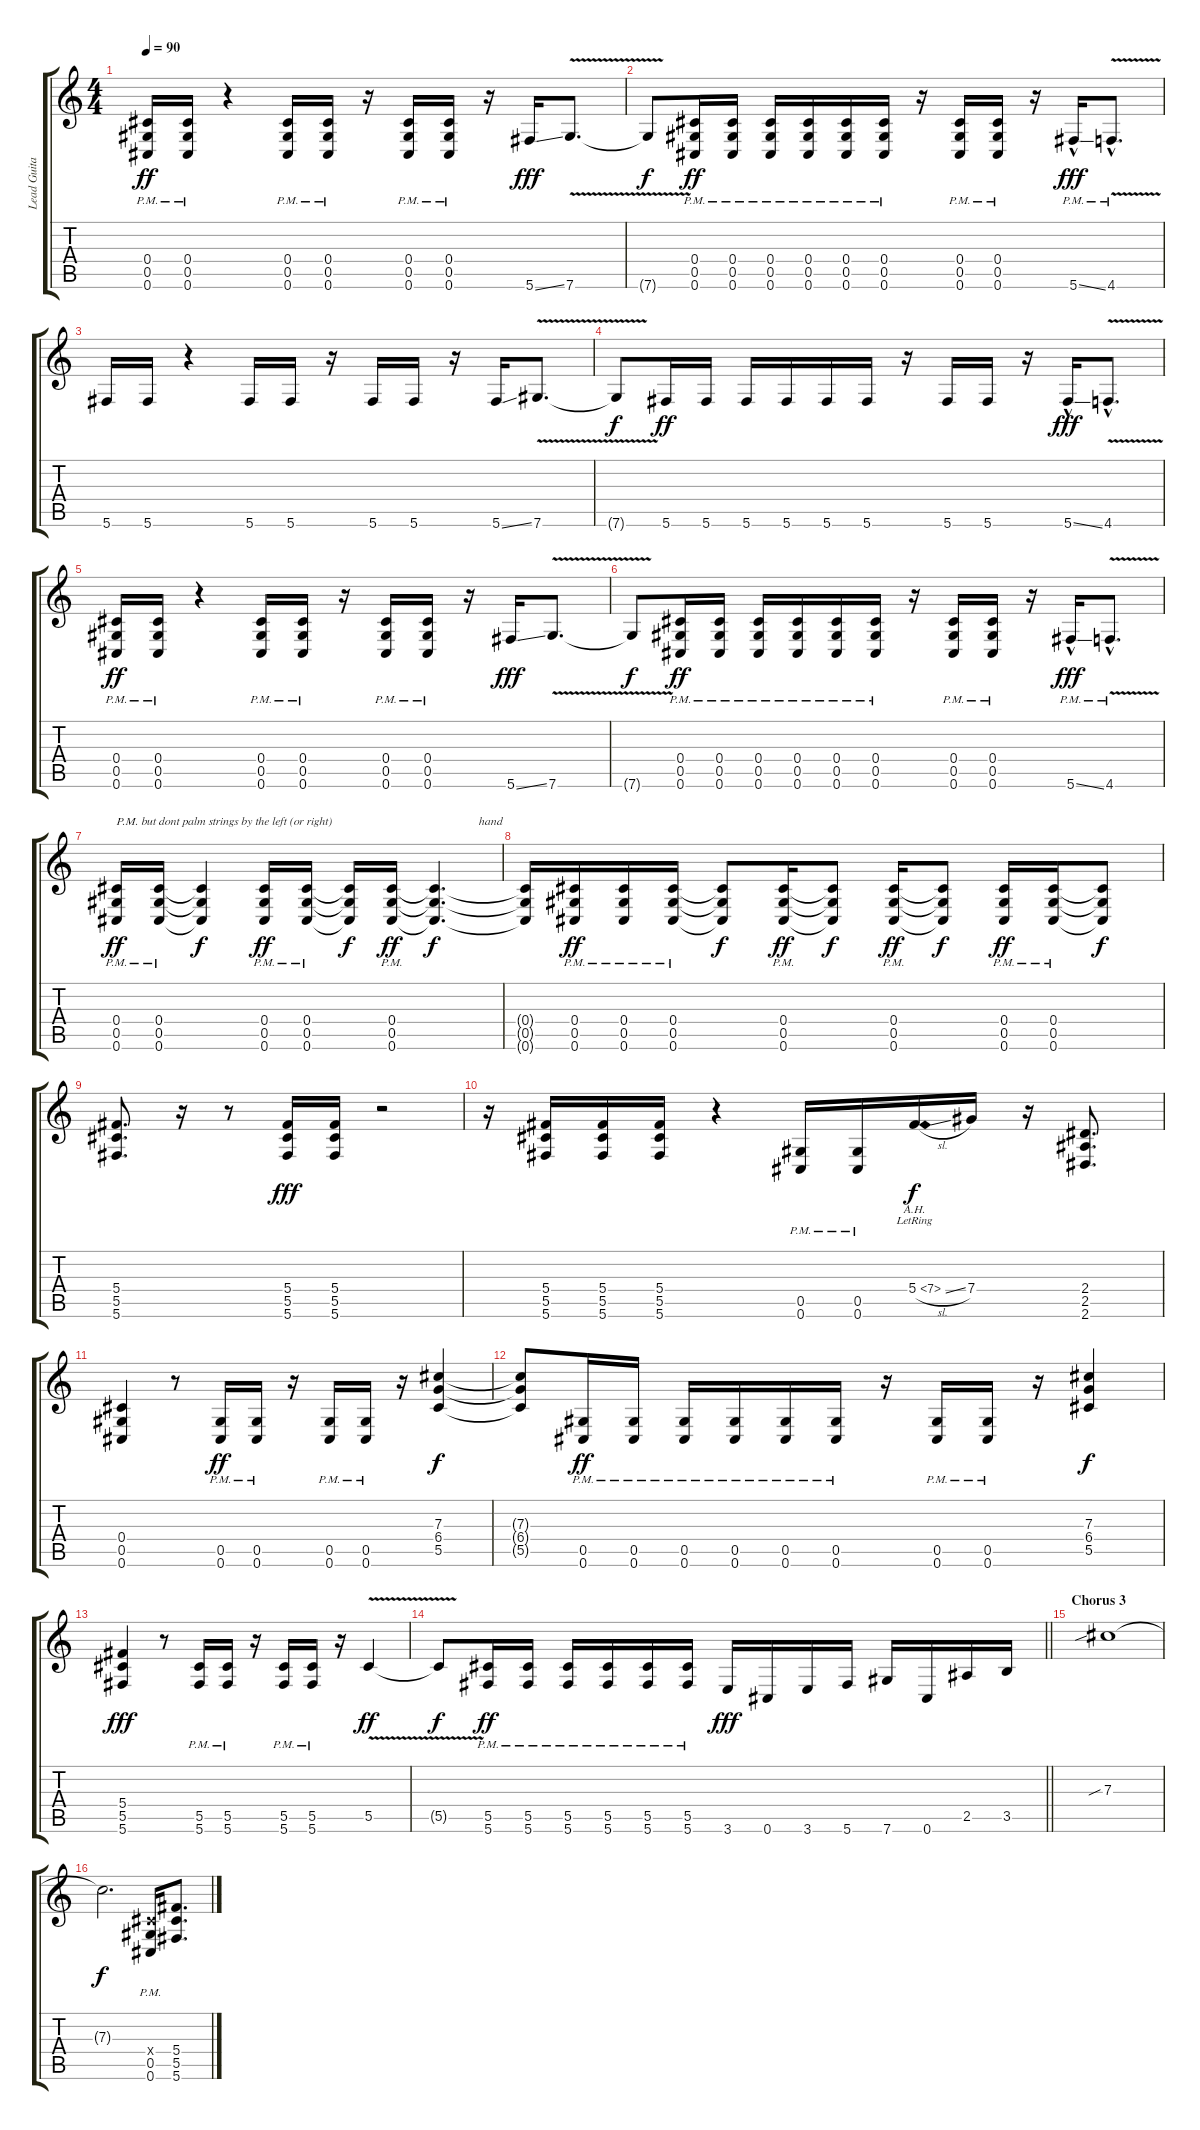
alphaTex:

\track ("Lead Guitar" "Lead Guita") {instrument distortionguitar}
\staff {score tabs}
\tuning (Eb4 Bb3 Gb3 Db3 Ab2 Db2) {hide}
\ts (4 4)
\tempo 90
\clef g2
\ks c
(0.4{pm} 0.5{pm} 0.6{pm}).16{dy ff} (0.4{pm} 0.5{pm} 0.6{pm}).16 r.4 (0.4{pm} 0.5{pm} 0.6{pm}).16 (0.4{pm} 0.5{pm} 0.6{pm}).16 r.16 (0.4{pm} 0.5{pm} 0.6{pm}).16 (0.4{pm} 0.5{pm} 0.6{pm}).16 r.16 5.6{ss}.16{dy fff} 7.6{v}.8{d} |
7.6{t}.8{dy f} (0.4{pm} 0.5{pm} 0.6{pm}).16{dy ff} (0.4{pm} 0.5{pm} 0.6{pm}).16 (0.4{pm} 0.5{pm} 0.6{pm}).16 (0.4{pm} 0.5{pm} 0.6{pm}).16 (0.4{pm} 0.5{pm} 0.6{pm}).16 (0.4{pm} 0.5{pm} 0.6{pm}).16 r.16 (0.4{pm} 0.5{pm} 0.6{pm}).16 (0.4{pm} 0.5{pm} 0.6{pm}).16 r.16 5.6{ss hac pm}.16{dy fff} 4.6{v hac pm}.8{d} |
5.6.16 5.6.16 r.4 5.6.16 5.6.16 r.16 5.6.16 5.6.16 r.16 5.6{ss}.16 7.6{v}.8{d} |
7.6{t}.8{dy f} 5.6.16{dy ff} 5.6.16 5.6.16 5.6.16 5.6.16 5.6.16 r.16 5.6.16 5.6.16 r.16 5.6{ss hac}.16{dy fff} 4.6{v hac}.8{d} |
(0.4{pm} 0.5{pm} 0.6{pm}).16{dy ff} (0.4{pm} 0.5{pm} 0.6{pm}).16 r.4 (0.4{pm} 0.5{pm} 0.6{pm}).16 (0.4{pm} 0.5{pm} 0.6{pm}).16 r.16 (0.4{pm} 0.5{pm} 0.6{pm}).16 (0.4{pm} 0.5{pm} 0.6{pm}).16 r.16 5.6{ss}.16{dy fff} 7.6{v}.8{d} |
7.6{t}.8{dy f} (0.4{pm} 0.5{pm} 0.6{pm}).16{dy ff} (0.4{pm} 0.5{pm} 0.6{pm}).16 (0.4{pm} 0.5{pm} 0.6{pm}).16 (0.4{pm} 0.5{pm} 0.6{pm}).16 (0.4{pm} 0.5{pm} 0.6{pm}).16 (0.4{pm} 0.5{pm} 0.6{pm}).16 r.16 (0.4{pm} 0.5{pm} 0.6{pm}).16 (0.4{pm} 0.5{pm} 0.6{pm}).16 r.16 5.6{ss hac pm}.16{dy fff} 4.6{v hac pm}.8{d} |
(0.4{pm} 0.5{pm} 0.6{pm}).16{txt "P.M. but dont palm strings by the left (or right) " dy ff} (0.4{pm} 0.5{pm} 0.6{pm}).16 (0.4{t} 0.5{t} 0.6{t}).4{dy f} (0.4{pm} 0.5{pm} 0.6{pm}).16{dy ff} (0.4{pm} 0.5{pm} 0.6{pm}).16 (0.4{t} 0.5{t} 0.6{t}).16{dy f} (0.4{pm} 0.5{pm} 0.6{pm}).16{txt "                             hand" dy ff} (0.4{t} 0.5{t} 0.6{t}).4{d dy f} |
(0.4{t} 0.5{t} 0.6{t}).16 (0.4{pm} 0.5{pm} 0.6{pm}).16{dy ff} (0.4{pm} 0.5{pm} 0.6{pm}).16 (0.4{pm} 0.5{pm} 0.6{pm}).16 (0.4{t} 0.5{t} 0.6{t}).8{dy f} (0.4{pm} 0.5{pm} 0.6{pm}).16{dy ff} (0.4{t} 0.5{t} 0.6{t}).8{dy f} (0.4{pm} 0.5{pm} 0.6{pm}).16{dy ff} (0.4{t} 0.5{t} 0.6{t}).8{dy f} (0.4{pm} 0.5{pm} 0.6{pm}).16{dy ff} (0.4{pm} 0.5{pm} 0.6{pm}).16 (0.4{t} 0.5{t} 0.6{t}).8{dy f} |
(5.4 5.5 5.6).8{d} r.16 r.8 (5.4 5.5 5.6).16{dy fff} (5.4 5.5 5.6).16 r.2 |
r.16 (5.4 5.5 5.6).16 (5.4 5.5 5.6).16 (5.4 5.5 5.6).16 r.4 (0.5{pm} 0.6{pm}).16 (0.5{pm} 0.6{pm}).16 5.4{ah 2 sl lr}.16{dy f instrument guitarharmonics} 7.4.16 r.16 (2.4 2.5 2.6).8{d instrument distortionguitar} |
(0.4 0.5 0.6).4 r.8 (0.5{pm} 0.6{pm}).16{dy ff} (0.5{pm} 0.6{pm}).16 r.16 (0.5{pm} 0.6{pm}).16 (0.5{pm} 0.6{pm}).16 r.16 (7.3 6.4 5.5).4{dy f} |
(7.3{t} 6.4{t} 5.5{t}).8 (0.5{pm} 0.6{pm}).16{dy ff} (0.5{pm} 0.6{pm}).16 (0.5{pm} 0.6{pm}).16 (0.5{pm} 0.6{pm}).16 (0.5{pm} 0.6{pm}).16 (0.5{pm} 0.6{pm}).16 r.16 (0.5{pm} 0.6{pm}).16 (0.5{pm} 0.6{pm}).16 r.16 (7.3 6.4 5.5).4{dy f} |
(5.4 5.5 5.6).4{dy fff} r.8 (5.5{pm} 5.6{pm}).16 (5.5{pm} 5.6{pm}).16 r.16 (5.5{pm} 5.6{pm}).16 (5.5{pm} 5.6{pm}).16 r.16 5.5{v}.4{dy ff} |
\barLineRight lightlight
5.5{t}.8{dy f} (5.5{pm} 5.6{pm}).16{dy ff} (5.5{pm} 5.6{pm}).16 (5.5{pm} 5.6{pm}).16 (5.5{pm} 5.6{pm}).16 (5.5{pm} 5.6{pm}).16 (5.5{pm} 5.6{pm}).16 3.6.16{dy fff} 0.6.16 3.6.16 5.6.16 7.6.16 0.6.16 2.5.16 3.5.16 |
\section ("" "Chorus 3")
7.3{sib}.1{volume 2} |
7.3{t}.2{d dy f} (0.4{pm x} 0.5{pm} 0.6{pm}).16{volume 16} (5.4 5.5 5.6).8{d}
